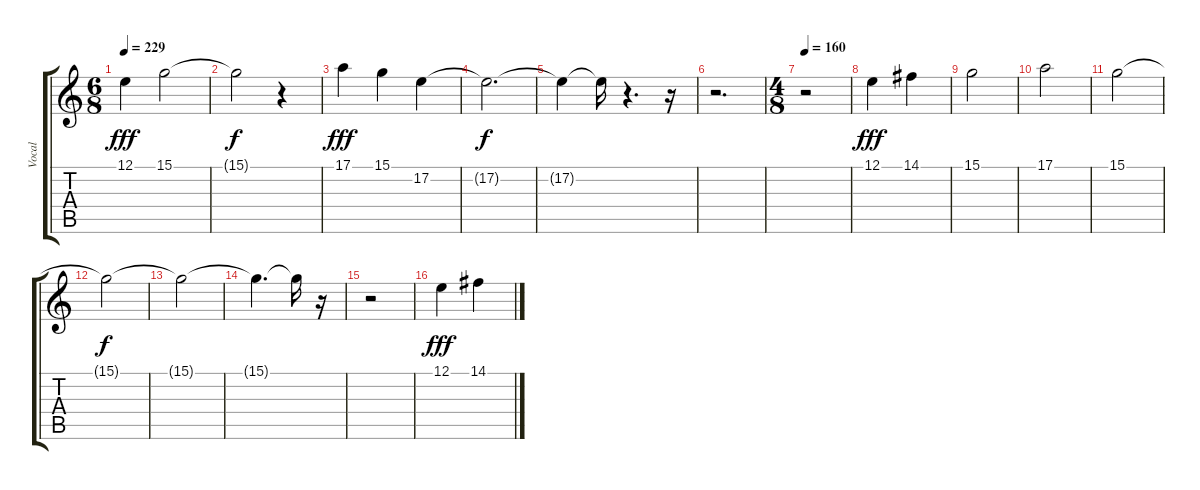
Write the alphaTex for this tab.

\track ("Vocal" "Vocal") {instrument fx5brightness}
\staff {score tabs}
\tuning (E4 B3 G3 D3 A2 E2) {hide}
\ts (6 8)
\tempo 229
\clef g2
\ks c
12.1.4{dy fff} 15.1.2 |
15.1{t}.2{dy f} r.4 |
17.1.4{dy fff} 15.1.4 17.2.4 |
17.2{t}.2{d dy f} |
17.2{t}.4 17.2{t}.16 r.4{d} r.16 |
r.2{d} |
\ts (4 8)
\tempo 160
r.2 |
12.1.4{dy fff} 14.1.4 |
15.1.2 |
17.1.2 |
15.1.2 |
15.1{t}.2{dy f} |
15.1{t}.2 |
15.1{t}.4{d} 15.1{t}.16 r.16 |
r.2 |
12.1.4{dy fff} 14.1.4
